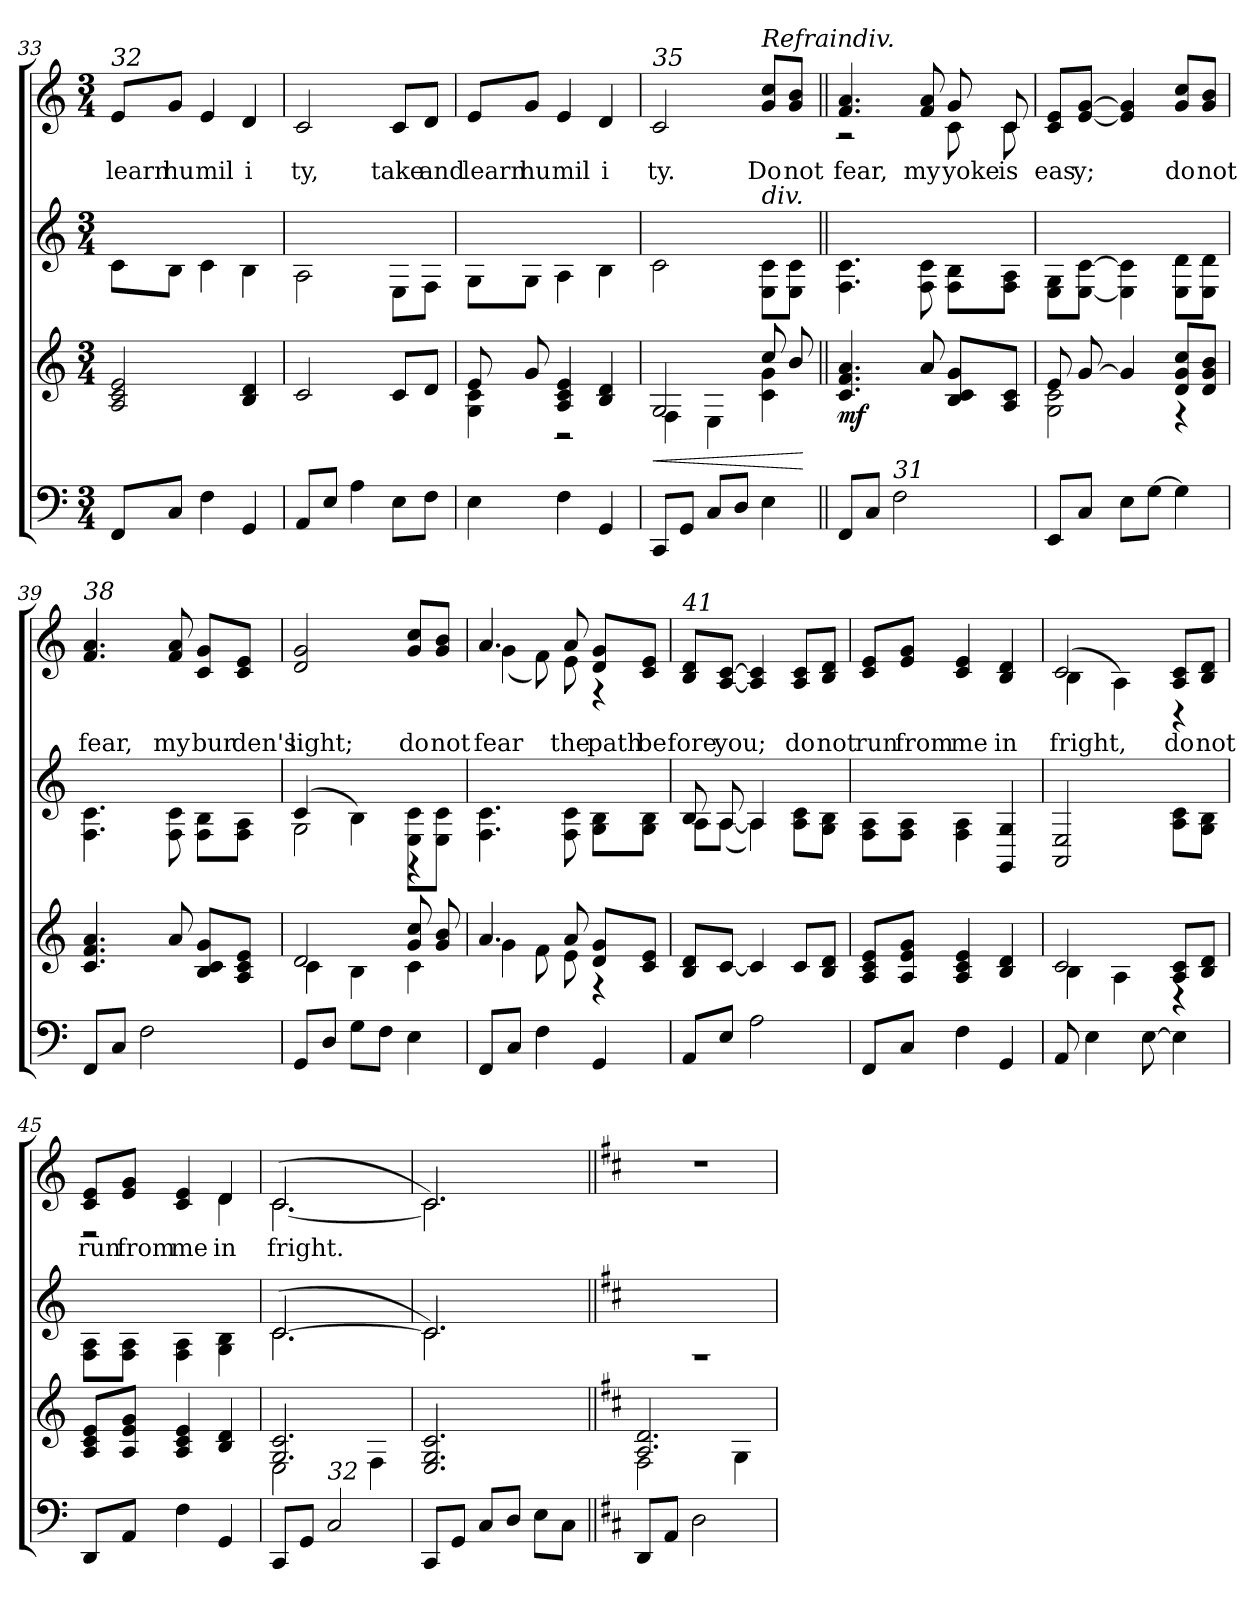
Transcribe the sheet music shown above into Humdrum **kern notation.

**kern	**kern	**dynam	**kern	**kern	**text
*part3	*part3	*part3	*part2	*part1	*part1
*staff4	*staff3	*staff3/4	*staff2	*staff1	*staff1
!!LO:LB:g=z
*clefF4	*clefG2	*	*clefG2	*clefG2	*
*k[]	*k[]	*	*k[]	*k[]	*
*M3/4	*M3/4	*	*M3/4	*M3/4	*
=33	=33	=33	=33	=33	=33
!	!	!	!	!LO:TX:a:i:t=32	!
!	!	!	!	!	!LO:LY:b
8FF/L	2A/ 2c/ 2e/	.	8c\L	8e/L	learn
!	!	!	!	!	!LO:LY:b
8C/J	.	.	8B\J	8g/J	hu
!	!	!	!	!	!LO:LY:b
4F\	.	.	4c\	4e/	mil
!	!	!	!	!	!LO:LY:b
4GG/	4B/ 4d/	.	4B\	4d/	i
=34	=34	=34	=34	=34	=34
!	!	!	!	!	!LO:LY:b
8AA/L	2c/	.	2A\	2c/	ty,
8E/J	.	.	.	.	.
4A\	.	.	.	.	.
!	!	!	!	!	!LO:LY:b
8E\L	8c/L	.	8E\L	8c/L	take
!	!	!	!	!	!LO:LY:b
8F\J	8d/J	.	8F\J	8d/J	and
=35	=35	=35	=35	=35	=35
*	*^	*	*	*	*
!	!	!	!	!	!	!LO:LY:b
4E\	8e/	4G\ 4c\	.	8G\L	8e/L	learn
!	!	!	!	!	!	!LO:LY:b
.	8g/	.	.	8G\J	8g/J	hu
!	!	!	!	!	!	!LO:LY:b
4F\	4A/ 4c/ 4e/	2r	.	4A\	4e/	mil
!	!	!	!	!	!	!LO:LY:b
4GG/	4B/ 4d/	.	.	4B\	4d/	i
!!LO:PB:g=z
=36	=36	=36	=36	=36	=36	=36
!	!	!	!	!	!LO:TX:a:i:t=35	!
!	!	!	!LO:HP:b	!	!	!LO:LY:b
8CC/L	2G/	4F\	<	2c\	2c/	ty.
8GG/J	.	.	.	.	.	.
8C/L	.	4E\	.	.	.	.
8D/J	.	.	.	.	.	.
!	!	!	!	!	!LO:TX:a:i:t=Refraindiv.	!
!	!	!	!	!LO:TX:a:i:t=div.	!	!
!	!	!	!	!	!	!LO:LY:b
4E\	8cc/	4c\ 4g\	.	8E\ 8c\L	8g/ 8cc/L	Do
!	!	!	!	!	!	!LO:LY:b
.	8b/	.	.	8E\ 8c\J	8g/ 8b/J	not
*	*v	*v	*	*	*	*
.	.	[	.	.	.
=37||	=37||	=37||	=37||	=37||	=37||
!	!	!LO:DY:b	!	!	!LO:LY:b
*	*	*	*	*^	*
8FF/L	4.c/ 4.f/ 4.a/	mf	4.F\ 4.c\	4.f/ 4.a/	2r	fear,
8C/J	.	.	.	.	.	.
!LO:TX:a:i:t=31	!	!	!	!	!	!
2F\	.	.	.	.	.	.
!	!	!	!	!	!	!LO:LY:b
.	8a/	.	8F\ 8c\	8f/ 8a/	.	my
!	!	!	!	!	!	!LO:LY:b
.	8B/ 8c/ 8g/L	.	8F\ 8B\L	8g/	8c\	yoke
!	!	!	!	!	!	!LO:LY:b
.	8A/ 8c/J	.	8F\ 8A\J	8c/	8c\	is
=38	=38	=38	=38	=38	=38	=38
*	*^	*	*	*	*	*
!	!	!	!	!	!	!	!LO:LY:b
*	*	*	*	*	*v	*v	*
8EE/L	8e/	2G\ 2c\	.	8E\ 8G\L	8c/ 8e/L	eas
!	!	!	!	!	!	!LO:LY:b
8C/J	[8g/	.	.	[8E\ [8c\J	[8e/ [8g/J	y;
8E\L	4g/]	.	.	4E\] 4c\]	4e/] 4g/]	.
[8G\J	.	.	.	.	.	.
!	!	!	!	!	!	!LO:LY:b
4G\]	8d/ 8g/ 8cc/L	4r	.	8E\ 8d\L	8g/ 8cc/L	do
!	!	!	!	!	!	!LO:LY:b
.	8d/ 8g/ 8b/J	.	.	8E\ 8d\J	8g/ 8b/J	not
*	*v	*v	*	*	*	*
!!LO:LB:g=z
=39	=39	=39	=39	=39	=39
!	!	!	!	!LO:TX:a:i:t=38	!
!	!	!	!	!	!LO:LY:b
8FF/L	4.c/ 4.f/ 4.a/	.	4.F\ 4.c\	4.f/ 4.a/	fear,
8C/J	.	.	.	.	.
2F\	.	.	.	.	.
!	!	!	!	!	!LO:LY:b
.	8a/	.	8F\ 8c\	8f/ 8a/	my
!	!	!	!	!	!LO:LY:b
.	8B/ 8c/ 8g/L	.	8F\ 8B\L	8c/ 8g/L	bur
!	!	!	!	!	!LO:LY:b
.	8A/ 8c/ 8e/J	.	8F\ 8A\J	8c/ 8e/J	den's
=40	=40	=40	=40	=40	=40
*	*^	*	*^	*	*
!	!	!	!	!	!	!	!LO:LY:b
8GG/L	2d/	4c\	.	(>4c/	2G\	2d/ 2g/	light;
8D/J	.	.	.	.	.	.	.
8G\L	.	4B\	.	4B\)	.	.	.
8F\J	.	.	.	.	.	.	.
!	!	!	!	!	!	!	!LO:LY:b
4E\	8g/ 8cc/	4c\	.	8E\ 8c\L	4r	8g/ 8cc/L	do
!	!	!	!	!	!	!	!LO:LY:b
.	8g/ 8b/	.	.	8E\ 8c\J	.	8g/ 8b/J	not
*	*	*	*	*v	*v	*	*
=41	=41	=41	=41	=41	=41	=41
!	!	!	!	!	!	!LO:LY:b
*	*	*	*	*	*^	*
8FF/L	4.a/	4g\	.	4.F\ 4.c\	4.a/	(<4g\	fear
8C/J	.	.	.	.	.	.	.
4F\	.	8f\	.	.	.	8f\)	.
!	!	!	!	!	!	!	!LO:LY:b
.	8a/	8e\	.	8F\ 8c\	8a/	8e\	the
!	!	!	!	!	!	!	!LO:LY:b
4GG/	8d/ 8g/L	4rF	.	8G\ 8B\L	8d/ 8g/L	4rF	path
!	!	!	!	!	!	!	!LO:LY:b
.	8c/ 8e/J	.	.	8G\ 8B\J	8c/ 8e/J	.	be
*	*v	*v	*	*	*v	*v	*
!!LO:PB:g=z
=42	=42	=42	=42	=42	=42
*	*	*	*^	*	*
!	!	!	!	!	!LO:TX:a:i:t=41	!
!	!	!	!	!	!	!LO:LY:b
8AA/L	8B/ 8d/L	.	8B/	8A\L	8B/ 8d/L	fore
!	!	!	!	!	!	!LO:LY:b
8E/J	[8c/J	.	8A/	(<[8A\J	[8A/ [8c/J	you;
2A\	4c/]	.	4A/	4A\])	4A/] 4c/]	.
!	!	!	!	!	!	!LO:LY:b
.	8c/L	.	4ryy	8A\ 8c\L	8A/ 8c/L	do
!	!	!	!	!	!	!LO:LY:b
.	8B/ 8d/J	.	.	8G\ 8B\J	8B/ 8d/J	not
=43	=43	=43	=43	=43	=43	=43
!	!	!	!	!	!	!LO:LY:b
*	*	*	*v	*v	*	*
8FF/L	8A/ 8c/ 8e/L	.	8F\ 8A\L	8c/ 8e/L	run
!	!	!	!	!	!LO:LY:b
8C/J	8A/ 8e/ 8g/J	.	8F\ 8A\J	8e/ 8g/J	from
!	!	!	!	!	!LO:LY:b
4F\	4A/ 4c/ 4e/	.	4F\ 4A\	4c/ 4e/	me
!	!	!	!	!	!LO:LY:b
4GG/	4B/ 4d/	.	4GG/ 4G/	4B/ 4d/	in
=44	=44	=44	=44	=44	=44
*	*^	*	*	*^	*
!	!	!	!	!	!	!	!LO:LY:b
8AA/	2c/	4B\	.	2AA/ 2E/	(>2c/	4B\	fright,
4E\	.	.	.	.	.	.	.
.	.	4A\	.	.	.	4A\)	.
[8E\	.	.	.	.	.	.	.
!	!	!	!	!	!	!	!LO:LY:b
4E\]	8A/ 8c/L	4rD	.	8A\ 8c\L	8A/ 8c/L	4rBB	do
!	!	!	!	!	!	!	!LO:LY:b
.	8B/ 8d/J	.	.	8G\ 8B\J	8B/ 8d/J	.	not
*	*v	*v	*	*	*	*	*
!!LO:LB:g=z	!!
=45	=45	=45	=45	=45	=45	=45
!	!	!	!	!	!	!LO:LY:b
8DD/L	8A/ 8c/ 8e/L	.	8F\ 8A\L	8c/ 8e/L	2r	run
!	!	!	!	!	!	!LO:LY:b
8AA/J	8A/ 8e/ 8g/J	.	8F\ 8A\J	8e/ 8g/J	.	from
!	!	!	!	!	!	!LO:LY:b
4F\	4A/ 4c/ 4e/	.	4F\ 4A\	4c/ 4e/	.	me
!	!	!	!	!	!	!LO:LY:b
4GG/	4B/ 4d/	.	4G\ 4B\	4d/	4d\	in
=46	=46	=46	=46	=46	=46	=46
*	*^	*	*^	*	*	*
!	!	!	!	!	!	!	!	!LO:LY:b
8CC/L	2.G/ 2.c/	2E\	.	(<[2.c\	2.c/	(<2.c\	[2.c/	fright.
8GG/J	.	.	.	.	.	.	.	.
!LO:TX:a:i:t=32	!	!	!	!	!	!	!	!
2C/	.	.	.	.	.	.	.	.
.	.	4F\	.	.	.	.	.	.
*	*v	*v	*	*	*	*	*	*
=47	=47	=47	=47	=47	=47	=47	=47
8CC/L	2.E/ 2.G/ 2.c/	.	2.c/]	2.c\)	2.c/	2.c\])	.
8GG/J	.	.	.	.	.	.	.
8C/L	.	.	.	.	.	.	.
8D/J	.	.	.	.	.	.	.
8E\L	.	.	.	.	.	.	.
8C\J	.	.	.	.	.	.	.
*	*	*	*v	*v	*	*	*
*	*	*	*	*v	*v	*
!!LO:PB:g=z
=48||	=48||	=48||	=48||	=48||	=48||
*k[f#c#]	*k[f#c#]	*	*k[f#c#]	*k[f#c#]	*
*	*^	*	*	*	*
8DD/L	2.A/ 2.d/	2F#\	.	2.rF	2.rdd	.
8AA/J	.	.	.	.	.	.
2D\	.	.	.	.	.	.
.	.	4G\	.	.	.	.
*	*v	*v	*	*	*	*
=	=	=	=	=	=
*-	*-	*-	*-	*-	*-
